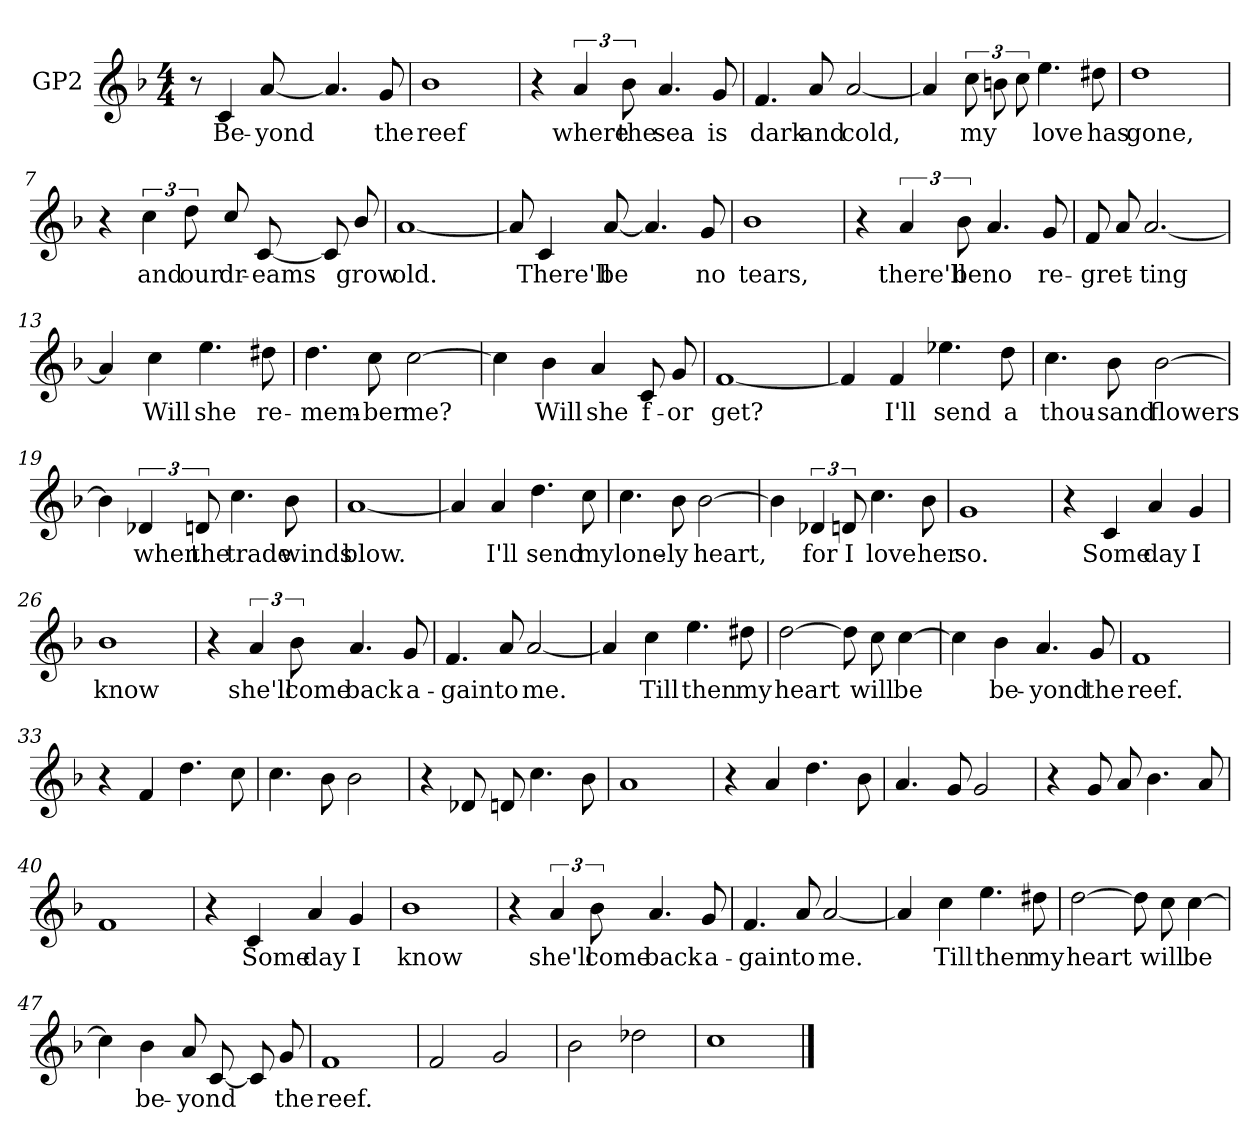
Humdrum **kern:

**kern	**text
*part1	*part1
*staff1	*staff1
*I"GP2	*
*I'GP2	*
*clefG2	*
*k[b-]	*
*M4/4	*
=1	=1
8r	.
4c/	Be-
[<8a/	yond
4.a/]	.
8g/	the
=2	=2
1b-	reef
=3	=3
4r	.
6a/	where
12b-\	the
4.a/	sea
8g/	is
=4	=4
4.f/	dark
8a/	and
[<2a/	cold,
!!LO:LB:g=z
=5	=5
4a/]	.
12cc\L	my
12bn\	.
12cc\	.
4.ee\	love
8dd#X\	has
=6	=6
1dd	gone,
=7	=7
4r	.
6cc\	and
12dd\	our
8cc/L	dr-
[<8c/	eams
8c/L]	.
8b-/	grow
=8	=8
[<1a	old.
!!LO:LB:g=z
=9	=9
8a/]	.
4c/	There'll
[<8a/	be
4.a/]	.
8g/	no
=10	=10
1b-	tears,
=11	=11
4r	.
6a/	there'll
12b-\	be
4.a/	no
8g/	re-
=12	=12
8f/L	gret-
8a/	.
[<2.a/	ting
=13	=13
4a/]	.
4cc\	Will
4.ee\	she
8dd#X\	re-
!!LO:LB:g=z
=14	=14
4.dd\	mem-
8cc\	ber
[>2cc\	me?
=15	=15
4cc\]	.
4b-\	Will
4a/	she
8c/L	f-
8g/	or
=16	=16
[<1f	get?
=17	=17
4f/]	.
4f/	I'll
4.ee-X\	send
8dd\	a
!!LO:LB:g=z
=18	=18
4.cc\	thou-
8b-\	sand
[>2b-\	flowers
=19	=19
4b-\]	.
6d-X/	when
12dn/	the
4.cc\	trade
8b-\	winds
=20	=20
[<1a	blow.
=21	=21
4a/]	.
4a/	I'll
4.dd\	send
8cc\	my
!!LO:LB:g=z
=22	=22
4.cc\	lone-
8b-\	ly
[>2b-\	heart,
=23	=23
4b-\]	.
6d-X/	for
12dn/	I
4.cc\	love
8b-\	her
=24	=24
1g	so.
=25	=25
4r	.
4c/	Some
4a/	day
4g/	I
=26	=26
1b-	know
!!LO:PB:g=z
=27	=27
4r	.
6a/	she'll
12b-\	come
4.a/	back
8g/	a-
=28	=28
4.f/	gain
8a/	to
[<2a/	me.
=29	=29
4a/]	.
4cc\	Till
4.ee\	then
8dd#X\	my
=30	=30
[>2dd\	heart
8dd\L]	.
8cc\	will
[>4cc\	be
!!LO:LB:g=z
=31	=31
4cc\]	.
4b-\	be-
4.a/	yond
8g/	the
=32	=32
1f	reef.
=33	=33
4r	.
4f/	.
4.dd\	.
8cc\	.
=34	=34
4.cc\	.
8b-\	.
2b-\	.
=35	=35
4r	.
8d-X/L	.
8dn/	.
4.cc\	.
8b-\	.
!!LO:LB:g=z
=36	=36
1a	.
=37	=37
4r	.
4a/	.
4.dd\	.
8b-\	.
=38	=38
4.a/	.
8g/	.
2g/	.
=39	=39
4r	.
8g/L	.
8a/	.
4.b-\	.
8a/	.
=40	=40
1f	.
!!LO:LB:g=z
=41	=41
4r	.
4c/	Some
4a/	day
4g/	I
=42	=42
1b-	know
=43	=43
4r	.
6a/	she'll
12b-\	come
4.a/	back
8g/	a-
=44	=44
4.f/	gain
8a/	to
[<2a/	me.
!!LO:LB:g=z
=45	=45
4a/]	.
4cc\	Till
4.ee\	then
8dd#X\	my
=46	=46
[>2dd\	heart
8dd\L]	.
8cc\	will
[>4cc\	be
=47	=47
4cc\]	.
4b-\	be-
8a/L	yond
[<8c/	.
8c/L]	.
8g/	the
=48	=48
1f	reef.
=49	=49
2f/	.
2g/	.
!!LO:LB:g=z
=50	=50
2b-\	.
2dd-X\	.
=51	=51
1cc	.
==	==
*-	*-
